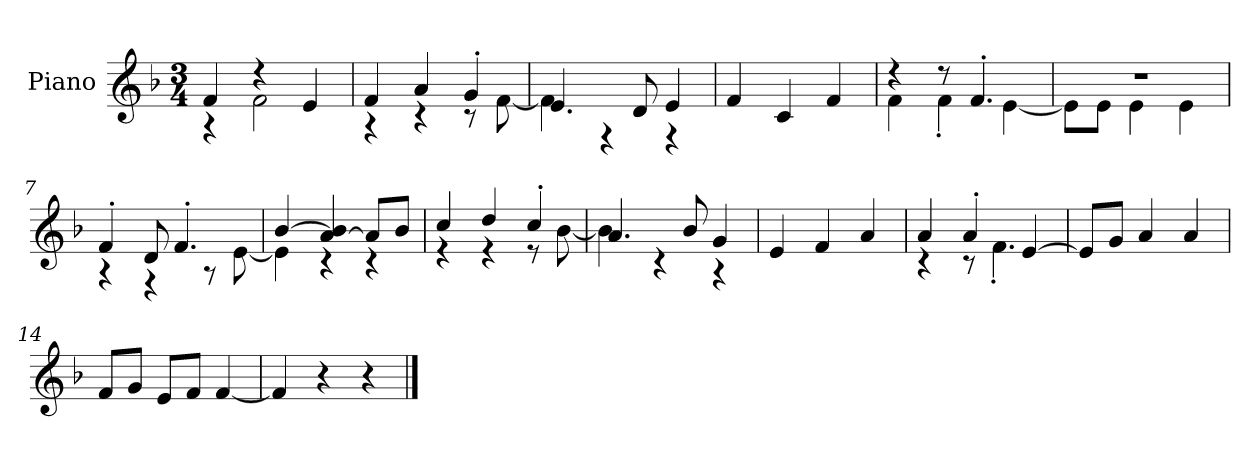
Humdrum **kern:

**kern
*part1
*staff1
*I"Piano
*I'P-no
*clefG2
*k[b-]
*M3/4
*MM171
=1
*^
4f/	4r
4r	2f\
4e/	.
=2	=2
4f/	4r
4a/	4r
4g'/	8r
.	[8f\
=3	=3
4.e/	4f\]
.	4r
8d/	.
4e/	4r
*v	*v
=4
4f/
4c/
4f/
=5
*^
4r	4f\
8r	4f'\
4.f'/	.
.	[4e\
=6	=6
2.r	8e\L]
.	8e\J
.	4e\
.	4e\
=7	=7
4f'/	4r
8d/	4r
4.f'/	.
.	8r
.	[8e\
=8	=8
[4b-/	4e\]
[4a/ 4b-/]	4r
8a/L]	4r
8b-/J	.
!!LO:LB:g=z	!!
=9	=9
4cc/	4r
4dd/	4r
4cc'/	8r
.	[8b-\
=10	=10
4.a/	4b-\]
.	4r
8b-/	.
4g/	4r
*v	*v
=11
4e/
4f/
4a/
=12
*^
4a/	4r
4a'/	8r
.	4.f'\
[4e/	.
*v	*v
=13
8e/L]
8g/J
4a/
4a/
=14
8f/L
8g/J
8e/L
8f/J
[4f/
=15
4f/]
4r
4r
==
*-
